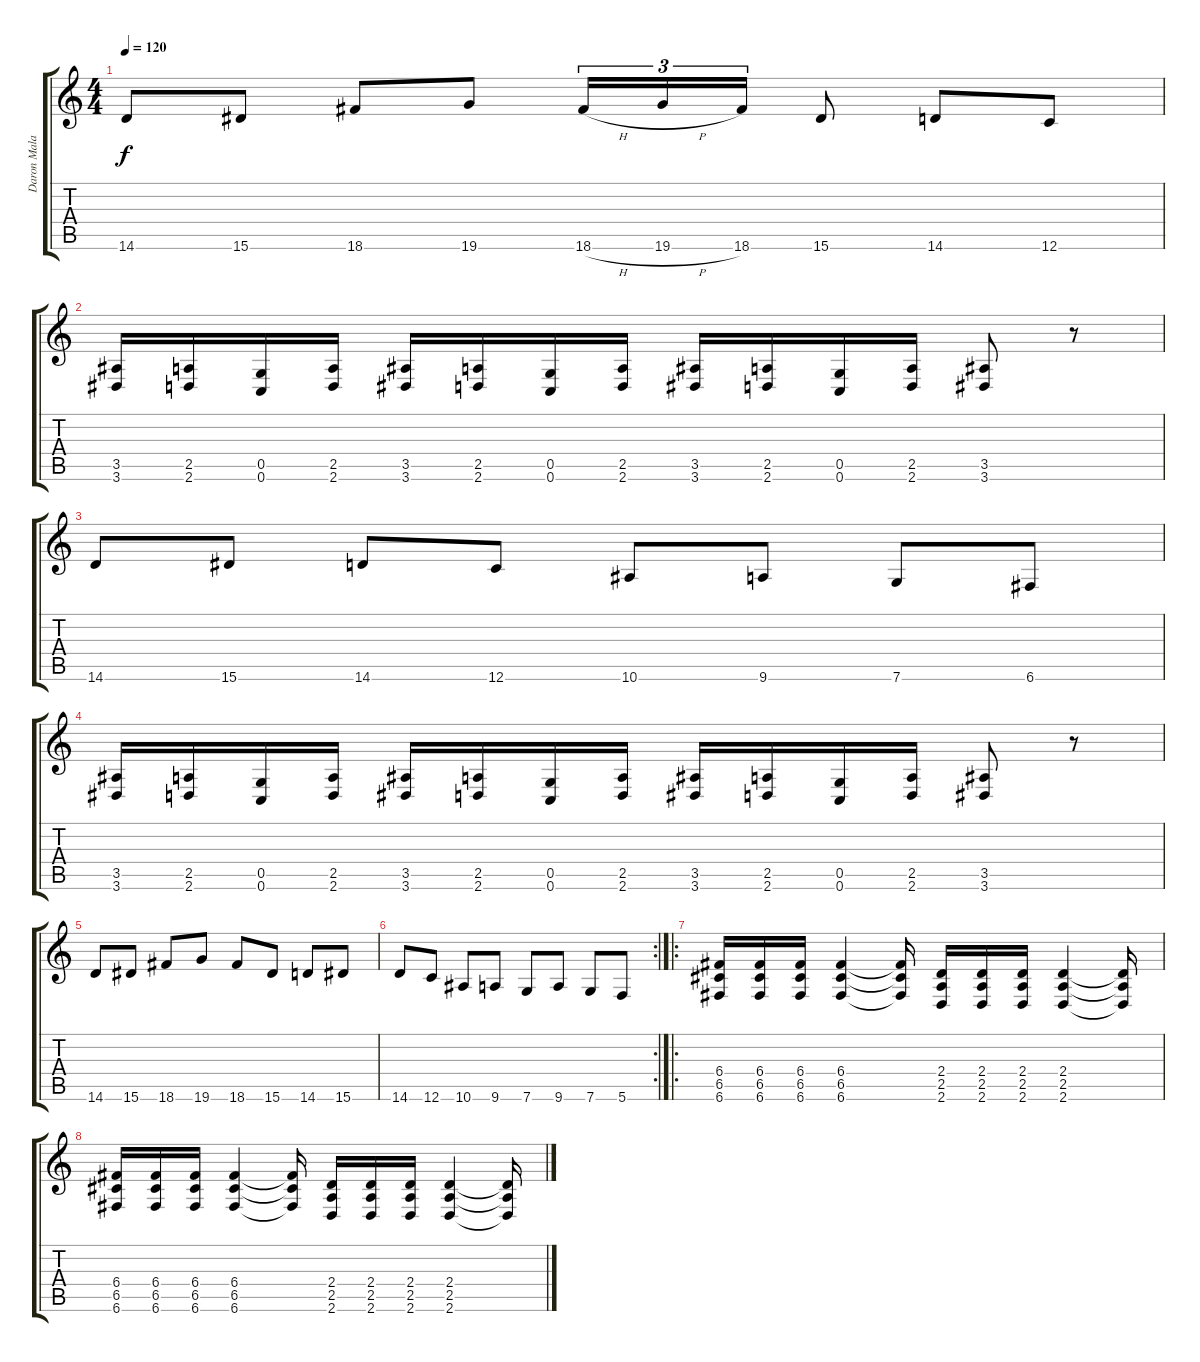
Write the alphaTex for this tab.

\track ("Daron Malakian" "Daron Mala") {instrument distortionguitar}
\staff {score tabs}
\tuning (D4 A3 F3 C3 G2 C2) {hide}
\ts (4 4)
\tempo 120
\clef g2
\ks c
14.6.8{dy f} 15.6.8 18.6.8 19.6.8 18.6{h}.16{tu (3 2)} 19.6{h}.16{tu (3 2)} 18.6.16{tu (3 2)} 15.6.8 14.6.8 12.6.8 |
(3.5 3.6).16 (2.5 2.6).16 (0.5 0.6).16 (2.5 2.6).16 (3.5 3.6).16 (2.5 2.6).16 (0.5 0.6).16 (2.5 2.6).16 (3.5 3.6).16 (2.5 2.6).16 (0.5 0.6).16 (2.5 2.6).16 (3.5 3.6).8 r.8 |
14.6.8 15.6.8 14.6.8 12.6.8 10.6.8 9.6.8 7.6.8 6.6.8 |
(3.5 3.6).16 (2.5 2.6).16 (0.5 0.6).16 (2.5 2.6).16 (3.5 3.6).16 (2.5 2.6).16 (0.5 0.6).16 (2.5 2.6).16 (3.5 3.6).16 (2.5 2.6).16 (0.5 0.6).16 (2.5 2.6).16 (3.5 3.6).8 r.8 |
14.6.8 15.6.8 18.6.8 19.6.8 18.6.8 15.6.8 14.6.8 15.6.8 |
\rc 2
14.6.8 12.6.8 10.6.8 9.6.8 7.6.8 9.6.8 7.6.8 5.6.8 |
\ro
(6.4 6.5 6.6).16 (6.4 6.5 6.6).16 (6.4 6.5 6.6).16 (6.4 6.5 6.6).4 (6.4{t} 6.5{t} 6.6{t}).16 (2.4 2.5 2.6).16 (2.4 2.5 2.6).16 (2.4 2.5 2.6).16 (2.4 2.5 2.6).4 (2.4{t} 2.5{t} 2.6{t}).16 |
(6.4 6.5 6.6).16 (6.4 6.5 6.6).16 (6.4 6.5 6.6).16 (6.4 6.5 6.6).4 (6.4{t} 6.5{t} 6.6{t}).16 (2.4 2.5 2.6).16 (2.4 2.5 2.6).16 (2.4 2.5 2.6).16 (2.4 2.5 2.6).4 (2.4{t} 2.5{t} 2.6{t}).16
